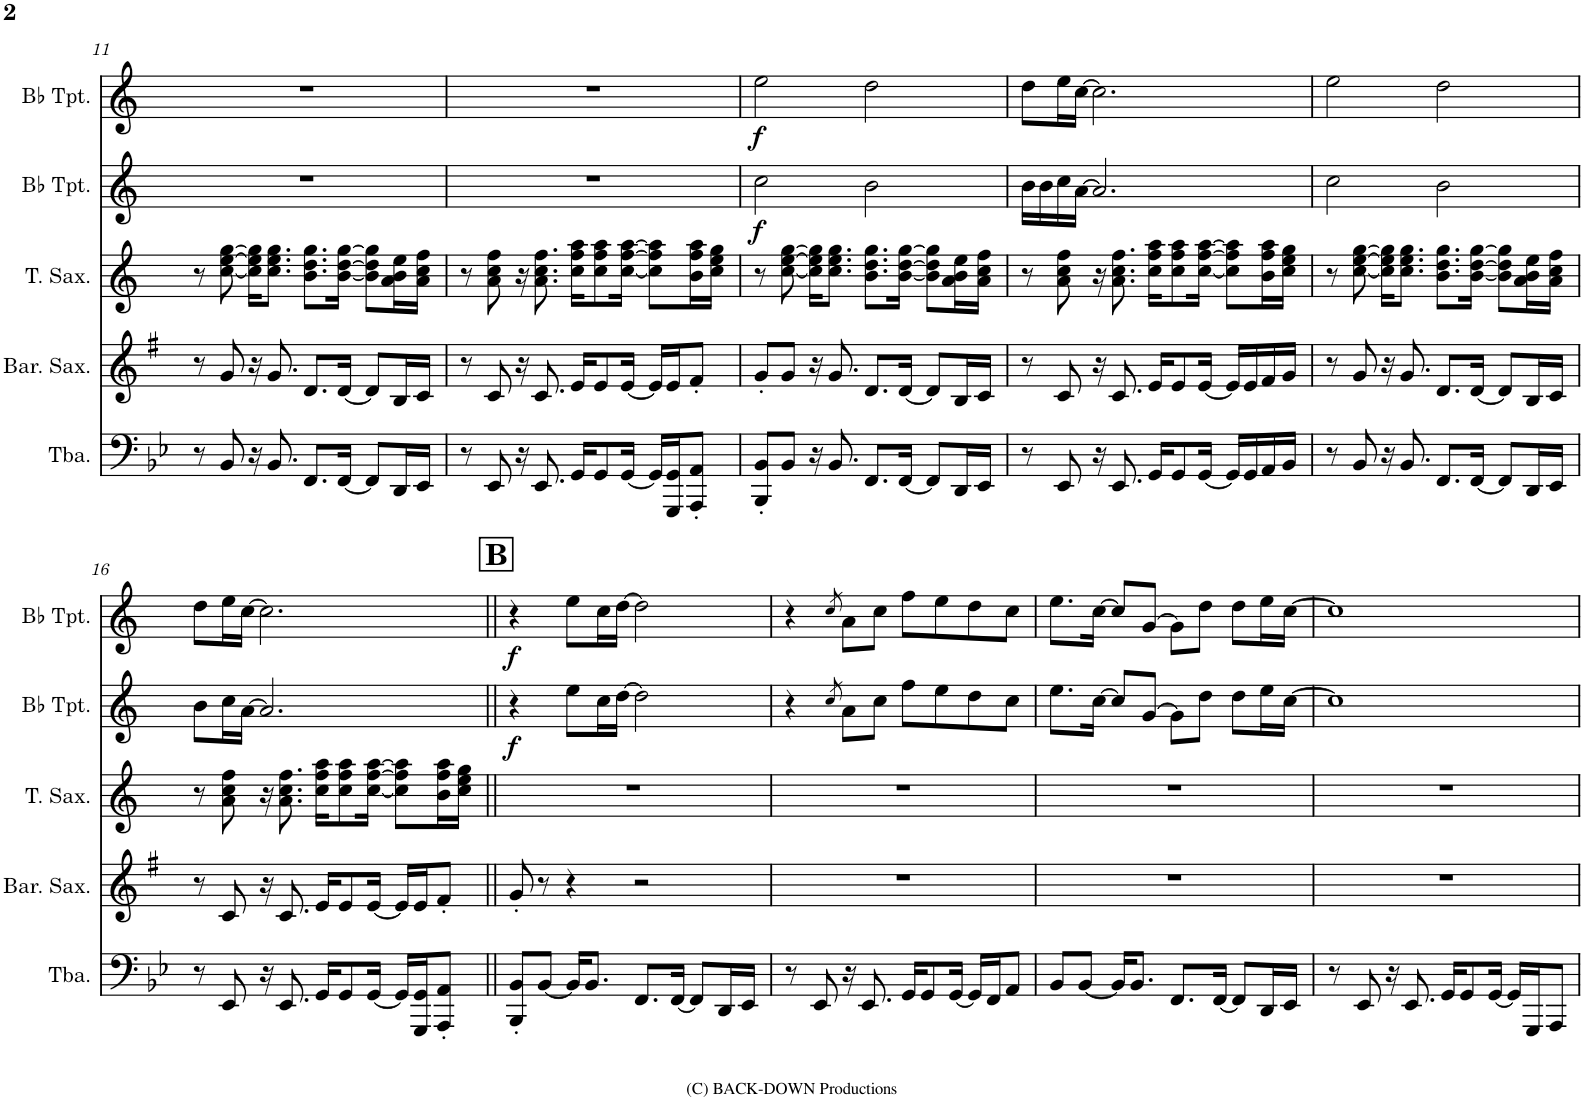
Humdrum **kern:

**kern	**kern	**kern	**kern	**dynam	**kern	**dynam
*part5	*part4	*part3	*part2	*part2	*part1	*part1
*staff5	*staff4	*staff3	*staff2	*staff2	*staff1	*staff1
*I"Tuba	*I"Baritone Saxophone	*I"Tenor Saxophone	*I"Bb Trumpet	*	*I"Bb Trumpet	*
*I'Tba.	*I'Bar. Sax.	*I'T. Sax.	*I'Bb Tpt.	*	*I'Bb Tpt.	*
!!LO:PB:g=z
*clefF4	*clefG2	*clefG2	*clefG2	*	*clefG2	*
*	*Trd12c21	*Trd8c14	*Trd1c2	*	*Trd1c2	*
*k[b-e-]	*k[f#]	*k[]	*k[]	*	*k[]	*
*M4/4	*M4/4	*M4/4	*M4/4	*	*M4/4	*
=11	=11	=11	=11	=11	=11	=11
8r	8r	8r	1r	.	1r	.
8BB-/	8g/	[8cc\ [8ee\ [8gg\	.	.	.	.
16r	16r	16cc\] 16ee\] 16gg\]KL	.	.	.	.
8.BB-/	8.g/	8.cc\ 8.ee\ 8.gg\J	.	.	.	.
8.FF/L	8.d/L	8.b\ 8.dd\ 8.gg\L	.	.	.	.
[16FF/Jk	[16d/Jk	[16b\ [16dd\ [16gg\Jk	.	.	.	.
8FF/L]	8d/L]	8b\] 8dd\] 8gg\]L	.	.	.	.
16DD/L	16B/L	16a\ 16b\ 16ee\L	.	.	.	.
16EE-/JJ	16c/JJ	16a\ 16cc\ 16ff\JJ	.	.	.	.
=12	=12	=12	=12	=12	=12	=12
8r	8r	8r	1r	.	1r	.
8EE-/	8c/	8a\ 8cc\ 8ff\	.	.	.	.
16r	16r	16r	.	.	.	.
8.EE-/	8.c/	8.a\ 8.cc\ 8.ff\	.	.	.	.
16GG/KL	16e/KL	16cc\ 16ff\ 16aa\KL	.	.	.	.
8GG/	8e/	8cc\ 8ff\ 8aa\	.	.	.	.
[16GG/Jk	[16e/Jk	[16cc\ [16ff\ [16aa\Jk	.	.	.	.
16GG/LL]	16e/LL]	8cc\] 8ff\] 8aa\]L	.	.	.	.
16GGG/ 16GG/J	16e/J	.	.	.	.	.
8AAA/' 8AA/'J	8f#'/J	16b\ 16ff\ 16aa\L	.	.	.	.
.	.	16cc\ 16ee\ 16gg\JJ	.	.	.	.
=13	=13	=13	=13	=13	=13	=13
!	!	!	!	!LO:DY:b	!	!LO:DY:b
8BBB-/' 8BB-/'L	8g'/L	8r	2cc\	f	2ee\	f
8BB-/J	8g/J	[8cc\ [8ee\ [8gg\	.	.	.	.
16r	16r	16cc\] 16ee\] 16gg\]KL	.	.	.	.
8.BB-/	8.g/	8.cc\ 8.ee\ 8.gg\J	.	.	.	.
8.FF/L	8.d/L	8.b\ 8.dd\ 8.gg\L	2b\	.	2dd\	.
[16FF/Jk	[16d/Jk	[16b\ [16dd\ [16gg\Jk	.	.	.	.
8FF/L]	8d/L]	8b\] 8dd\] 8gg\]L	.	.	.	.
16DD/L	16B/L	16a\ 16b\ 16ee\L	.	.	.	.
16EE-/JJ	16c/JJ	16a\ 16cc\ 16ff\JJ	.	.	.	.
=14	=14	=14	=14	=14	=14	=14
8r	8r	8r	16b\LL	.	8dd\L	.
.	.	.	16b\	.	.	.
8EE-/	8c/	8a\ 8cc\ 8ff\	16cc\	.	16ee\L	.
.	.	.	[16a\JJ	.	[16cc\JJ	.
16r	16r	16r	2.a/]	.	2.cc\]	.
8.EE-/	8.c/	8.a\ 8.cc\ 8.ff\	.	.	.	.
16GG/KL	16e/KL	16cc\ 16ff\ 16aa\KL	.	.	.	.
8GG/	8e/	8cc\ 8ff\ 8aa\	.	.	.	.
[16GG/Jk	[16e/Jk	[16cc\ [16ff\ [16aa\Jk	.	.	.	.
16GG/LL]	16e/LL]	8cc\] 8ff\] 8aa\]L	.	.	.	.
16GG/	16e/	.	.	.	.	.
16AA/	16f#/	16b\ 16ff\ 16aa\L	.	.	.	.
16BB-/JJ	16g/JJ	16cc\ 16ee\ 16gg\JJ	.	.	.	.
=15	=15	=15	=15	=15	=15	=15
8r	8r	8r	2cc\	.	2ee\	.
8BB-/	8g/	[8cc\ [8ee\ [8gg\	.	.	.	.
16r	16r	16cc\] 16ee\] 16gg\]KL	.	.	.	.
8.BB-/	8.g/	8.cc\ 8.ee\ 8.gg\J	.	.	.	.
8.FF/L	8.d/L	8.b\ 8.dd\ 8.gg\L	2b\	.	2dd\	.
[16FF/Jk	[16d/Jk	[16b\ [16dd\ [16gg\Jk	.	.	.	.
8FF/L]	8d/L]	8b\] 8dd\] 8gg\]L	.	.	.	.
16DD/L	16B/L	16a\ 16b\ 16ee\L	.	.	.	.
16EE-/JJ	16c/JJ	16a\ 16cc\ 16ff\JJ	.	.	.	.
!!LO:LB:g=z
=16	=16	=16	=16	=16	=16	=16
8r	8r	8r	8b\L	.	8dd\L	.
8EE-/	8c/	8a\ 8cc\ 8ff\	16cc\L	.	16ee\L	.
.	.	.	[16a\JJ	.	[16cc\JJ	.
16r	16r	16r	2.a/]	.	2.cc\]	.
8.EE-/	8.c/	8.a\ 8.cc\ 8.ff\	.	.	.	.
16GG/KL	16e/KL	16cc\ 16ff\ 16aa\KL	.	.	.	.
8GG/	8e/	8cc\ 8ff\ 8aa\	.	.	.	.
[16GG/Jk	[16e/Jk	[16cc\ [16ff\ [16aa\Jk	.	.	.	.
16GG/LL]	16e/LL]	8cc\] 8ff\] 8aa\]L	.	.	.	.
16GGG/ 16GG/J	16e/J	.	.	.	.	.
8AAA/' 8AA/'J	8f#'/J	16b\ 16ff\ 16aa\L	.	.	.	.
.	.	16cc\ 16ee\ 16gg\JJ	.	.	.	.
!!LO:REH:place=s1:a:B:cj:fs=14:t=B
=17||	=17||	=17||	=17||	=17||	=17||	=17||
!	!	!	!	!LO:DY:b	!	!LO:DY:b
8BBB-/' 8BB-/'L	8g'/	1r	4r	f	4r	f
[8BB-/J	8r	.	.	.	.	.
16BB-/KL]	4r	.	8ee\L	.	8ee\L	.
8.BB-/J	.	.	.	.	.	.
.	.	.	16cc\L	.	16cc\L	.
.	.	.	[16dd\JJ	.	[16dd\JJ	.
8.FF/L	2r	.	2dd\]	.	2dd\]	.
[16FF/Jk	.	.	.	.	.	.
8FF/L]	.	.	.	.	.	.
16DD/L	.	.	.	.	.	.
16EE-/JJ	.	.	.	.	.	.
=18	=18	=18	=18	=18	=18	=18
8r	1r	1r	4r	.	4r	.
8EE-/	.	.	.	.	.	.
.	.	.	8qcc/	.	8qcc/	.
16r	.	.	8a\L	.	8a\L	.
8.EE-/	.	.	.	.	.	.
.	.	.	8cc\J	.	8cc\J	.
16GG/KL	.	.	8ff\L	.	8ff\L	.
8GG/	.	.	.	.	.	.
.	.	.	8ee\	.	8ee\	.
[16GG/Jk	.	.	.	.	.	.
16GG/LL]	.	.	8dd\	.	8dd\	.
16FF/J	.	.	.	.	.	.
8AA/J	.	.	8cc\J	.	8cc\J	.
=19	=19	=19	=19	=19	=19	=19
8BB-/L	1r	1r	8.ee\L	.	8.ee\L	.
[8BB-/J	.	.	.	.	.	.
.	.	.	[16cc\Jk	.	[16cc\Jk	.
16BB-/KL]	.	.	8cc/L]	.	8cc/L]	.
8.BB-/J	.	.	.	.	.	.
.	.	.	[8g/J	.	[8g/J	.
8.FF/L	.	.	8g\L]	.	8g\L]	.
.	.	.	8dd\J	.	8dd\J	.
[16FF/Jk	.	.	.	.	.	.
8FF/L]	.	.	8dd\L	.	8dd\L	.
16DD/L	.	.	16ee\L	.	16ee\L	.
16EE-/JJ	.	.	[16cc\JJ	.	[16cc\JJ	.
=20	=20	=20	=20	=20	=20	=20
8r	1r	1r	1cc]	.	1cc]	.
8EE-/	.	.	.	.	.	.
16r	.	.	.	.	.	.
8.EE-/	.	.	.	.	.	.
16GG/KL	.	.	.	.	.	.
8GG/	.	.	.	.	.	.
[16GG/Jk	.	.	.	.	.	.
16GG/LL]	.	.	.	.	.	.
16GGG/J	.	.	.	.	.	.
8AAA/J	.	.	.	.	.	.
=	=	=	=	=	=	=
*-	*-	*-	*-	*-	*-	*-
